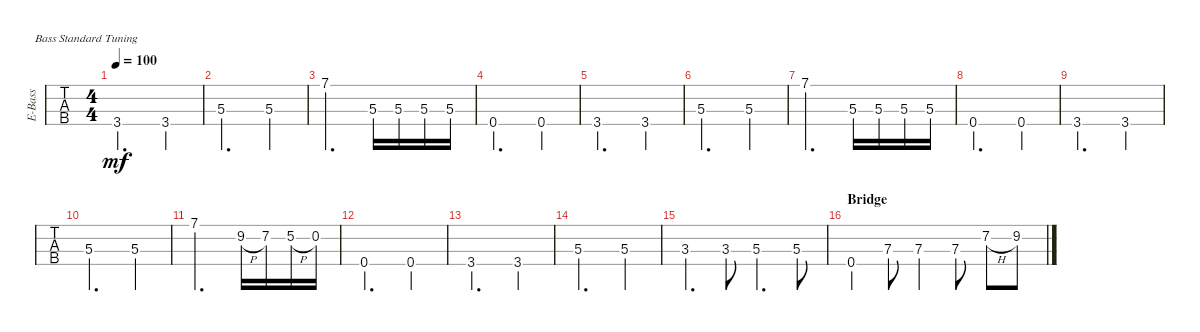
\defaultSystemsLayout 4
\bracketExtendMode groupsimilarinstruments
\otherSystemsTrackNameOrientation horizontal
\track ("Cole Train" "E-Bass") {instrument electricbassfinger}
\staff {tabs}
\tuning (G2 D2 A1 E1)
\ts (4 4)
\tempo 100
\clef f4
\ks c
3.4.2{d dy mf} 3.4.4 |
5.3.2{d} 5.3.4 |
7.1.2{d} 5.3.16 5.3.16 5.3.16 5.3.16 |
0.4.2{d} 0.4.4 |
3.4.2{d} 3.4.4 |
5.3.2{d} 5.3.4 |
7.1.2{d} 5.3.16 5.3.16 5.3.16 5.3.16 |
0.4.2{d} 0.4.4 |
3.4.2{d} 3.4.4 |
5.3.2{d} 5.3.4 |
7.1.2{d} 9.2{h}.16 7.2.16 5.2{h}.16 0.2.16 |
0.4.2{d} 0.4.4 |
3.4.2{d} 3.4.4 |
5.3.2{d} 5.3.4 |
3.3.4{d} 3.3.8 5.3.4{d} 5.3.8 |
\section ("" "Bridge")
0.4.4 7.3.8 7.3.4 7.3.8 7.2{h}.8 9.2.8
